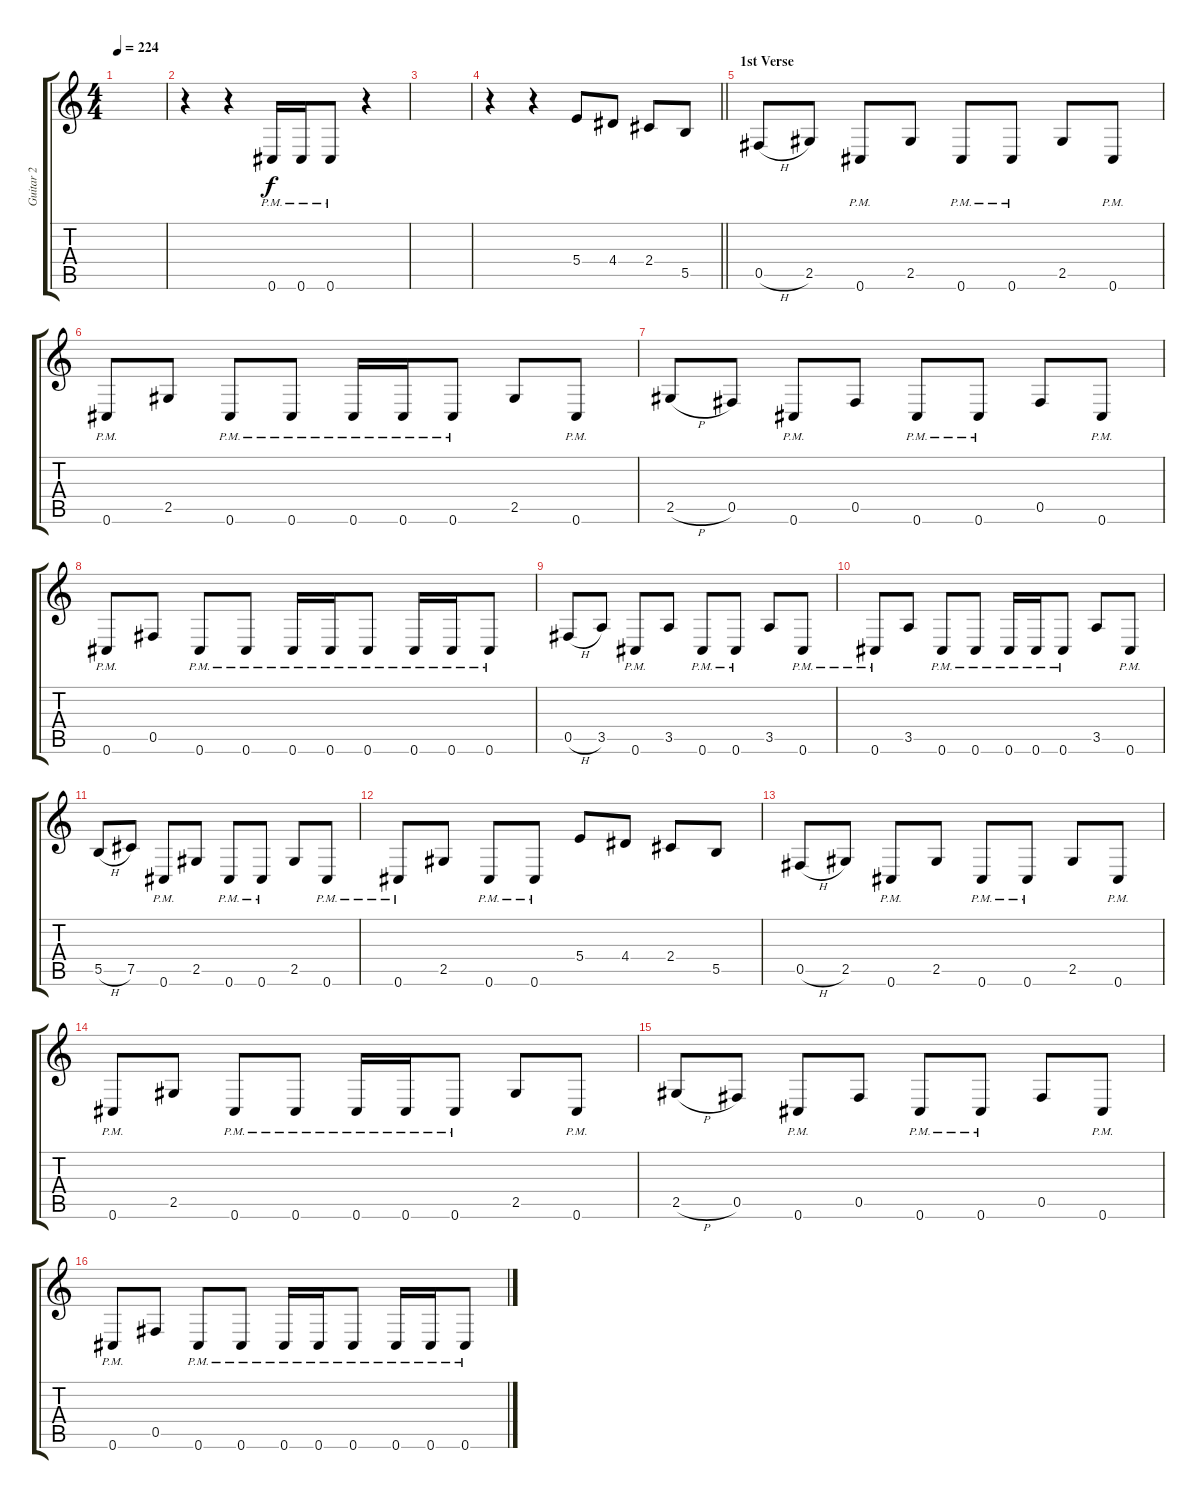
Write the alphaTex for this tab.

\track ("Guitar 2" "Guitar 2") {instrument distortionguitar}
\staff {score tabs}
\tuning (Db4 Ab3 E3 B2 Gb2 Db2) {hide}
\ts (4 4)
\tempo 224
\clef g2
\ks c
|
r.4 r.4 0.6{pm}.16 0.6{pm}.16 0.6{pm}.8 r.4 |
|
\barLineRight lightlight
r.4 r.4 5.4.8 4.4.8 2.4.8 5.5.8 |
\section ("" "1st Verse")
0.5{h}.8 2.5.8 0.6{pm}.8 2.5.8 0.6{pm}.8 0.6{pm}.8 2.5.8 0.6{pm}.8 |
0.6{pm}.8 2.5.8 0.6{pm}.8 0.6{pm}.8 0.6{pm}.16 0.6{pm}.16 0.6{pm}.8 2.5.8 0.6{pm}.8 |
2.5{h}.8 0.5.8 0.6{pm}.8 0.5.8 0.6{pm}.8 0.6{pm}.8 0.5.8 0.6{pm}.8 |
0.6{pm}.8 0.5.8 0.6{pm}.8 0.6{pm}.8 0.6{pm}.16 0.6{pm}.16 0.6{pm}.8 0.6{pm}.16 0.6{pm}.16 0.6{pm}.8 |
0.5{h}.8 3.5.8 0.6{pm}.8 3.5.8 0.6{pm}.8 0.6{pm}.8 3.5.8 0.6{pm}.8 |
0.6{pm}.8 3.5.8 0.6{pm}.8 0.6{pm}.8 0.6{pm}.16 0.6{pm}.16 0.6{pm}.8 3.5.8 0.6{pm}.8 |
5.5{h}.8 7.5.8 0.6{pm}.8 2.5.8 0.6{pm}.8 0.6{pm}.8 2.5.8 0.6{pm}.8 |
0.6{pm}.8 2.5.8 0.6{pm}.8 0.6{pm}.8 5.4.8 4.4.8 2.4.8 5.5.8 |
0.5{h}.8 2.5.8 0.6{pm}.8 2.5.8 0.6{pm}.8 0.6{pm}.8 2.5.8 0.6{pm}.8 |
0.6{pm}.8 2.5.8 0.6{pm}.8 0.6{pm}.8 0.6{pm}.16 0.6{pm}.16 0.6{pm}.8 2.5.8 0.6{pm}.8 |
2.5{h}.8 0.5.8 0.6{pm}.8 0.5.8 0.6{pm}.8 0.6{pm}.8 0.5.8 0.6{pm}.8 |
0.6{pm}.8 0.5.8 0.6{pm}.8 0.6{pm}.8 0.6{pm}.16 0.6{pm}.16 0.6{pm}.8 0.6{pm}.16 0.6{pm}.16 0.6{pm}.8
